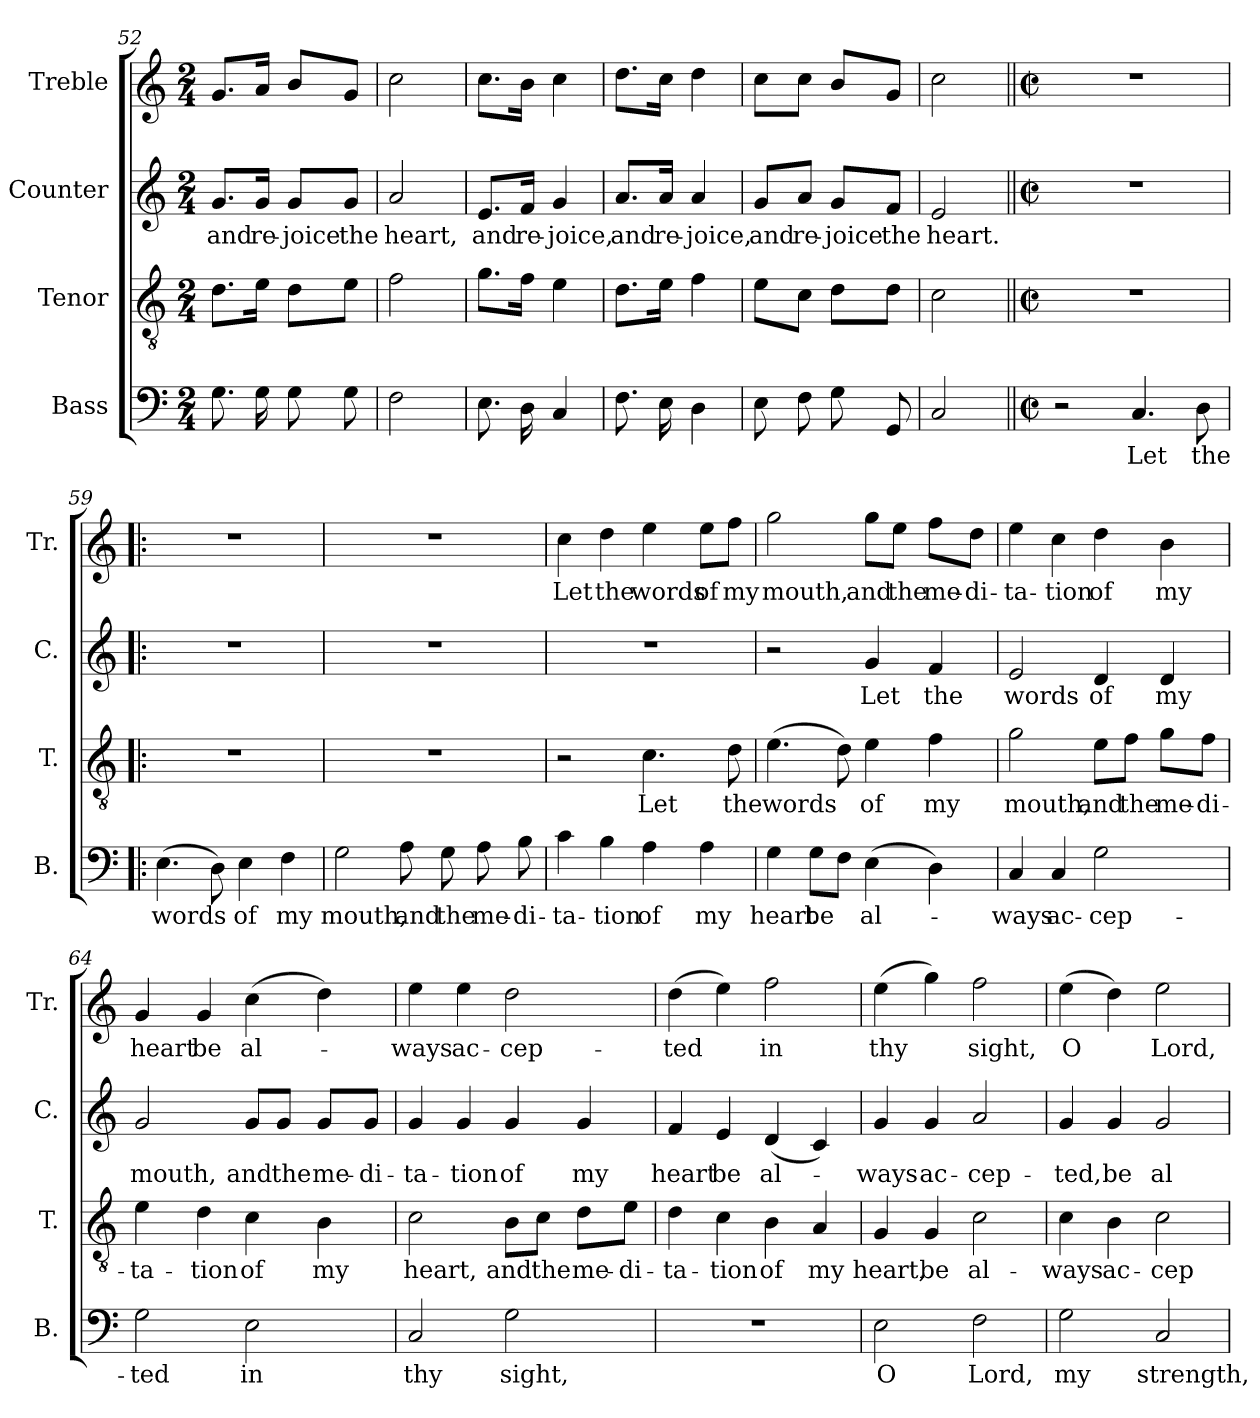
**kern	**text	**kern	**text	**kern	**text	**kern	**text
*part4	*part4	*part3	*part3	*part2	*part2	*part1	*part1
*staff4	*staff4	*staff3	*staff3	*staff2	*staff2	*staff1	*staff1
*I"Bass	*	*I"Tenor	*	*I"Counter	*	*I"Treble	*
*I'B.	*	*I'T.	*	*I'C.	*	*I'Tr.	*
*clefF4	*	*clefGv2	*	*clefG2	*	*clefG2	*
*k[]	*	*k[]	*	*k[]	*	*k[]	*
*M2/4	*	*M2/4	*	*M2/4	*	*M2/4	*
=52	=52	=52	=52	=52	=52	=52	=52
8.G\	.	8.d\L	.	8.g/L	and	8.g/L	.
16G\	.	16e\Jk	.	16g/Jk	re-	16a/Jk	.
8G\	.	8d\L	.	8g/L	-joice	8b/L	.
8G\	.	8e\J	.	8g/J	the	8g/J	.
=53	=53	=53	=53	=53	=53	=53	=53
2F\	.	2f\	.	2a/	heart,	2cc\	.
=54	=54	=54	=54	=54	=54	=54	=54
8.E\	.	8.g\L	.	8.e/L	and	8.cc\L	.
16D\	.	16f\Jk	.	16f/Jk	re-	16b\Jk	.
4C/	.	4e\	.	4g/	-joice,	4cc\	.
!!LO:LB:g=z
=55	=55	=55	=55	=55	=55	=55	=55
8.F\	.	8.d\L	.	8.a/L	and	8.dd\L	.
16E\	.	16e\Jk	.	16a/Jk	re-	16cc\Jk	.
4D\	.	4f\	.	4a/	-joice,	4dd\	.
=56	=56	=56	=56	=56	=56	=56	=56
8E\	.	8e\L	.	8g/L	and	8cc\L	.
8F\	.	8c\J	.	8a/J	re-	8cc\J	.
8G\	.	8d\L	.	8g/L	-joice	8b/L	.
8GG/	.	8d\J	.	8f/J	the	8g/J	.
=57	=57	=57	=57	=57	=57	=57	=57
2C/	.	2c\	.	2e/	heart.	2cc\	.
=58||	=58||	=58||	=58||	=58||	=58||	=58||	=58||
*M4/4	*	*M4/4	*	*M4/4	*	*M4/4	*
*met(c|)	*	*met(c|)	*	*met(c|)	*	*met(c|)	*
2r	.	1r	.	1r	.	1r	.
4.C/	Let	.	.	.	.	.	.
8D\	the	.	.	.	.	.	.
=59!|:	=59!|:	=59!|:	=59!|:	=59!|:	=59!|:	=59!|:	=59!|:
(4.E\	words	1r	.	1r	.	1r	.
8D\)	.	.	.	.	.	.	.
4E\	of	.	.	.	.	.	.
4F\	my	.	.	.	.	.	.
=60	=60	=60	=60	=60	=60	=60	=60
2G\	mouth,	1r	.	1r	.	1r	.
8A\	and	.	.	.	.	.	.
8G\	the	.	.	.	.	.	.
8A\	me-	.	.	.	.	.	.
8B\	-di-	.	.	.	.	.	.
=61	=61	=61	=61	=61	=61	=61	=61
4c\	-ta-	2r	.	1r	.	4cc\	Let
4B\	-tion	.	.	.	.	4dd\	the
4A\	of	4.c\	Let	.	.	4ee\	words
4A\	my	.	.	.	.	8ee\L	of
.	.	8d\	the	.	.	8ff\J	my
!!LO:PB:g=z
=62	=62	=62	=62	=62	=62	=62	=62
4G\	heart	(4.e\	words	2r	.	2gg\	mouth,
8G\L	be	.	.	.	.	.	.
8F\J	.	8d\)	.	.	.	.	.
(4E\	al-	4e\	of	4g/	Let	8gg\L	and
.	.	.	.	.	.	8ee\J	the
4D\)	.	4f\	my	4f/	the	8ff\L	me-
.	.	.	.	.	.	8dd\J	-di-
=63	=63	=63	=63	=63	=63	=63	=63
4C/	-ways	2g\	mouth,	2e/	words	4ee\	-ta-
4C/	ac-	.	.	.	.	4cc\	-tion
2G\	-cep-	8e\L	and	4d/	of	4dd\	of
.	.	8f\J	the	.	.	.	.
.	.	8g\L	me-	4d/	my	4b\	my
.	.	8f\J	-di-	.	.	.	.
=64	=64	=64	=64	=64	=64	=64	=64
2G\	-ted	4e\	-ta-	2g/	mouth,	4g/	heart
.	.	4d\	-tion	.	.	4g/	be
2E\	in	4c\	of	8g/L	and	(4cc\	al-
.	.	.	.	8g/J	the	.	.
.	.	4B\	my	8g/L	me-	4dd\)	.
.	.	.	.	8g/J	-di-	.	.
=65	=65	=65	=65	=65	=65	=65	=65
2C/	thy	2c\	heart,	4g/	-ta-	4ee\	-ways
.	.	.	.	4g/	-tion	4ee\	ac-
2G\	sight,	8B\L	and	4g/	of	2dd\	-cep-
.	.	8c\J	the	.	.	.	.
.	.	8d\L	me-	4g/	my	.	.
.	.	8e\J	-di-	.	.	.	.
=66	=66	=66	=66	=66	=66	=66	=66
1r	.	4d\	-ta-	4f/	heart	(4dd\	-ted
.	.	4c\	-tion	4e/	be	4ee\)	.
.	.	4B\	of	(4d/	al-	2ff\	in
.	.	4A/	my	4c/)	.	.	.
!!LO:LB:g=z
=67	=67	=67	=67	=67	=67	=67	=67
2E\	O	4G/	heart,	4g/	-ways	(4ee\	thy
.	.	4G/	be	4g/	ac-	4gg\)	.
2F\	Lord,	2c\	al-	2a/	-cep-	2ff\	sight,
=68	=68	=68	=68	=68	=68	=68	=68
2G\	my	4c\	-ways	4g/	-ted,	(4ee\	O
.	.	4B\	ac-	4g/	be	4dd\)	.
2C/	strength,	2c\	-cep-	2g/	al-	2ee\	Lord,
=	=	=	=	=	=	=	=
*-	*-	*-	*-	*-	*-	*-	*-
